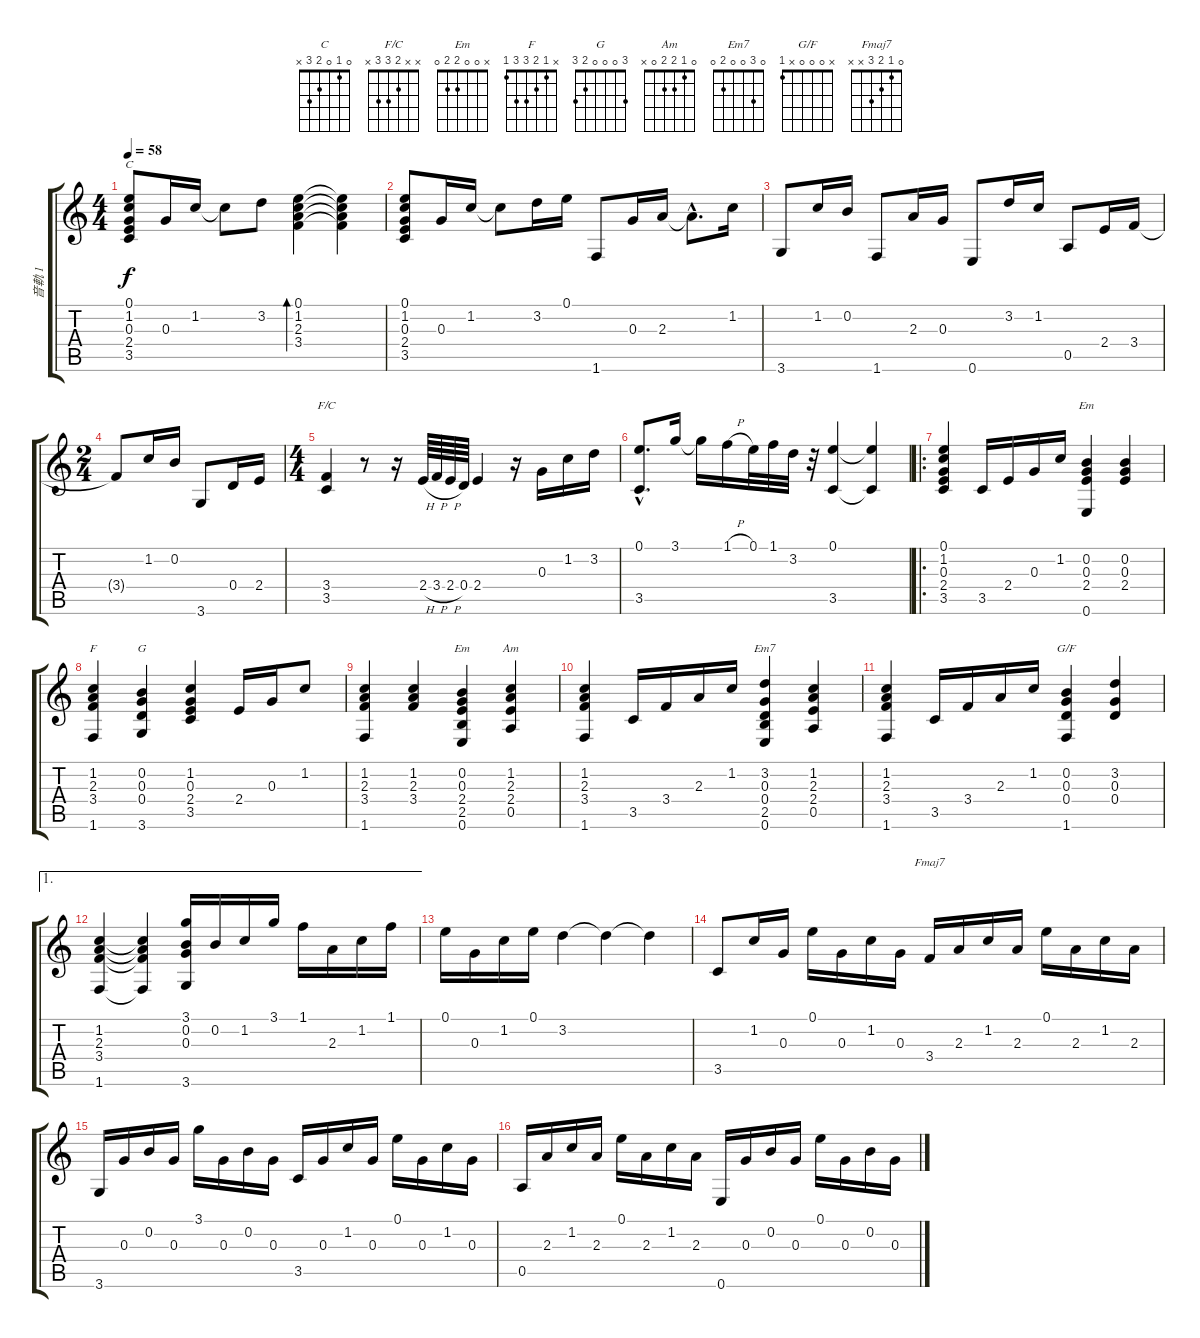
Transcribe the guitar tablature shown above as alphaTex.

\track ("音軌 1" "音軌 1") {instrument acousticguitarnylon}
\staff {score tabs}
\tuning (E4 B3 G3 D3 A2 E2) {hide}
\chord ("C" 0 1 0 2 3 x)
\chord ("F/C" x x 2 3 3 x)
\chord ("Em" 0 0 0 2 2 0)
\chord ("F" x 1 2 3 3 1)
\chord ("G" 3 0 0 0 2 3)
\chord ("Em" x 0 0 2 2 0)
\chord ("Am" 0 1 2 2 0 x)
\chord ("Em7" 0 3 0 0 2 0)
\chord ("G/F" x 0 0 0 x 1)
\chord ("Fmaj7" 0 1 2 3 x x)
\ts (4 4)
\tempo 58
\clef g2
\ks c
(0.1 1.2 0.3 2.4 3.5).8{ch "C" dy f instrument acousticguitarnylon} 0.3.16 1.2.16 1.2{t}.8 3.2.8 (0.1 1.2 2.3 3.4).4{bd 60} (0.1{t} 1.2{t} 2.3{t} 3.4{t}).4 |
(0.1 1.2 0.3 2.4 3.5).8 0.3.16 1.2.16 1.2{t}.8 3.2.16 0.1.16 1.6.8 0.3.16 2.3.16 2.3{hac t}.8{d} 1.2.16 |
3.6.8 1.2.16 0.2.16 1.6.8 2.3.16 0.3.16 0.6.8 3.2.16 1.2.16 0.5.8 2.4.16 3.4.16 |
\ts (2 4)
3.4{t}.8 1.2.16 0.2.16 3.6.8 0.4.16 2.4.16 |
\ts (4 4)
(3.4 3.5).4{ch "F/C"} r.8 r.16 2.4{h}.64 3.4{h}.64 2.4{h}.64 0.4.64 2.4.4 r.16 0.3.16 1.2.16 3.2.16 |
(0.1{hac} 3.5{hac}).8{d} 3.1.16 3.1{t}.16 1.1{h}.16 0.1.32 1.1.32 3.2.32 r.32 (0.1 3.5).4 (0.1{t} 3.5{t}).4 |
\ro
(0.1 1.2 0.3 2.4 3.5).4 3.5.16 2.4.16 0.3.16 1.2.16 (0.2 0.3 2.4 0.6).4{ch "Em"} (0.2 0.3 2.4).4 |
(1.2 2.3 3.4 1.6).4{ch "F"} (0.2 0.3 0.4 3.6).4{ch "G"} (1.2 0.3 2.4 3.5).4 2.4.16 0.3.16 1.2.8 |
(1.2 2.3 3.4 1.6).4 (1.2 2.3 3.4).4 (0.2 0.3 2.4 2.5 0.6).4{ch "Em"} (1.2 2.3 2.4 0.5).4{ch "Am"} |
(1.2 2.3 3.4 1.6).4 3.5.16 3.4.16 2.3.16 1.2.16 (3.2 0.3 0.4 2.5 0.6).4{ch "Em7"} (1.2 2.3 2.4 0.5).4 |
(1.2 2.3 3.4 1.6).4 3.5.16 3.4.16 2.3.16 1.2.16 (0.2 0.3 0.4 1.6).4{ch "G/F"} (3.2 0.3 0.4).4 |
\ae 1
(1.2 2.3 3.4 1.6).4 (1.2{t} 2.3{t} 3.4{t} 1.6{t}).4 (3.1 0.2 0.3 3.6).16 0.2.16 1.2.16 3.1.16 1.1.16 2.3.16 1.2.16 1.1.16 |
0.1.16 0.3.16 1.2.16 0.1.16 3.2.4 3.2{t}.4 3.2{t}.4 |
3.5.8 1.2.16 0.3.16 0.1.16 0.3.16 1.2.16 0.3.16 3.4.16{ch "Fmaj7"} 2.3.16 1.2.16 2.3.16 0.1.16 2.3.16 1.2.16 2.3.16 |
3.6.16 0.3.16 0.2.16 0.3.16 3.1.16 0.3.16 0.2.16 0.3.16 3.5.16 0.3.16 1.2.16 0.3.16 0.1.16 0.3.16 1.2.16 0.3.16 |
0.5.16 2.3.16 1.2.16 2.3.16 0.1.16 2.3.16 1.2.16 2.3.16 0.6.16 0.3.16 0.2.16 0.3.16 0.1.16 0.3.16 0.2.16 0.3.16
